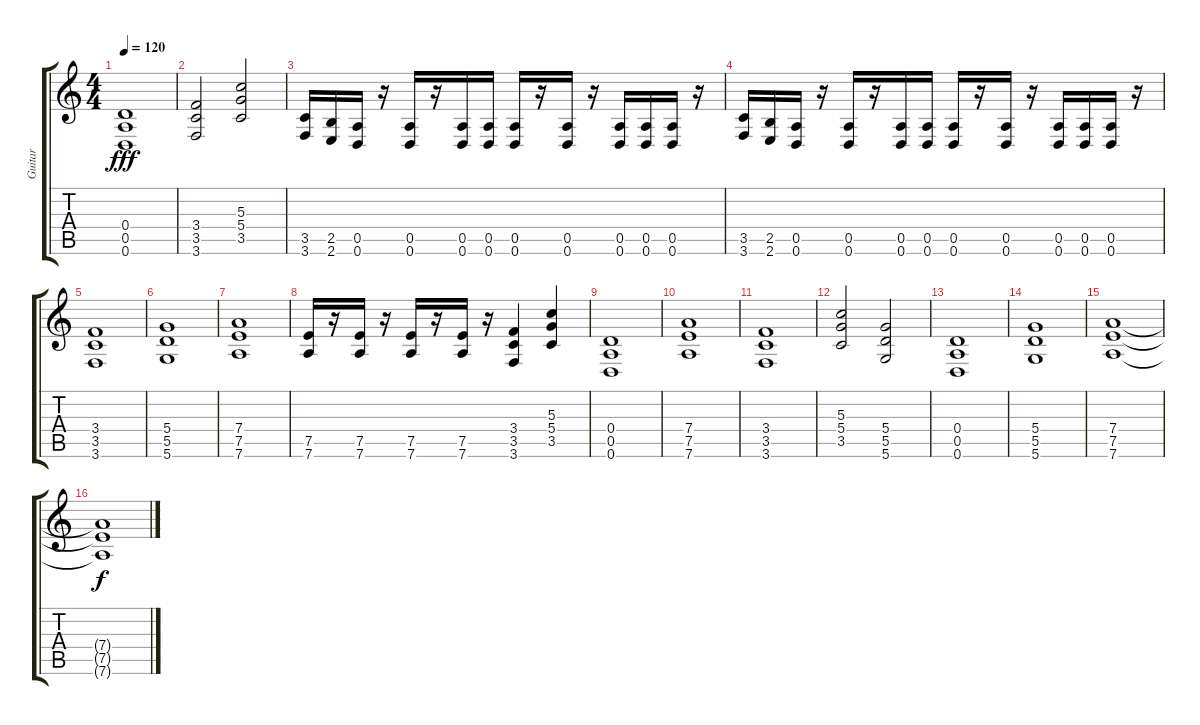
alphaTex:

\track ("Guitar" "Guitar") {instrument distortionguitar}
\staff {score tabs}
\tuning (E4 B3 G3 D3 A2 D2) {hide}
\ts (4 4)
\tempo 120
\clef g2
\ks c
(0.4 0.5 0.6).1{dy fff} |
(3.4 3.5 3.6).2 (5.3 5.4 3.5).2 |
(3.5 3.6).16 (2.5 2.6).16 (0.5 0.6).16 r.16 (0.5 0.6).16 r.16 (0.5 0.6).16 (0.5 0.6).16 (0.5 0.6).16 r.16 (0.5 0.6).16 r.16 (0.5 0.6).16 (0.5 0.6).16 (0.5 0.6).16 r.16 |
(3.5 3.6).16 (2.5 2.6).16 (0.5 0.6).16 r.16 (0.5 0.6).16 r.16 (0.5 0.6).16 (0.5 0.6).16 (0.5 0.6).16 r.16 (0.5 0.6).16 r.16 (0.5 0.6).16 (0.5 0.6).16 (0.5 0.6).16 r.16 |
(3.4 3.5 3.6).1 |
(5.4 5.5 5.6).1 |
(7.4 7.5 7.6).1 |
(7.5 7.6).16 r.16 (7.5 7.6).16 r.16 (7.5 7.6).16 r.16 (7.5 7.6).16 r.16 (3.4 3.5 3.6).4 (5.3 5.4 3.5).4 |
(0.4 0.5 0.6).1 |
(7.4 7.5 7.6).1 |
(3.4 3.5 3.6).1 |
(5.3 5.4 3.5).2 (5.4 5.5 5.6).2 |
(0.4 0.5 0.6).1 |
(5.4 5.5 5.6).1 |
(7.4 7.5 7.6).1 |
(7.4{t} 7.5{t} 7.6{t}).1{dy f}
